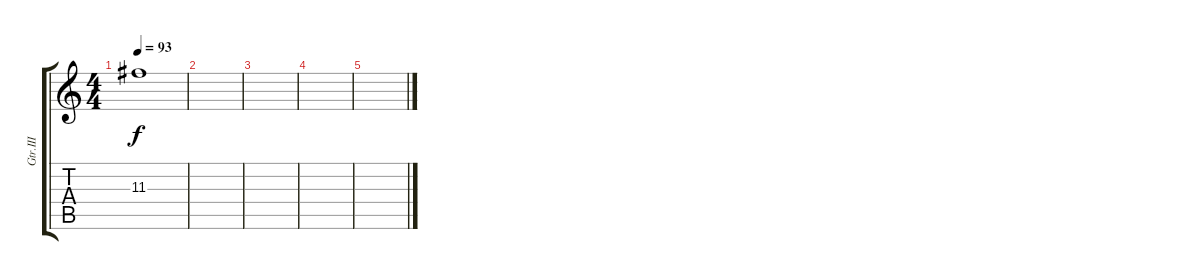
\track ("Gtr.III" "Gtr.III") {instrument electricguitarjazz}
\staff {score tabs}
\tuning (E4 B3 G3 D3 A2 E2) {hide}
\ts (4 4)
\tempo 93
\clef g2
\ks c
11.3.1{dy f} |
|
|
|
\section ("" "")
